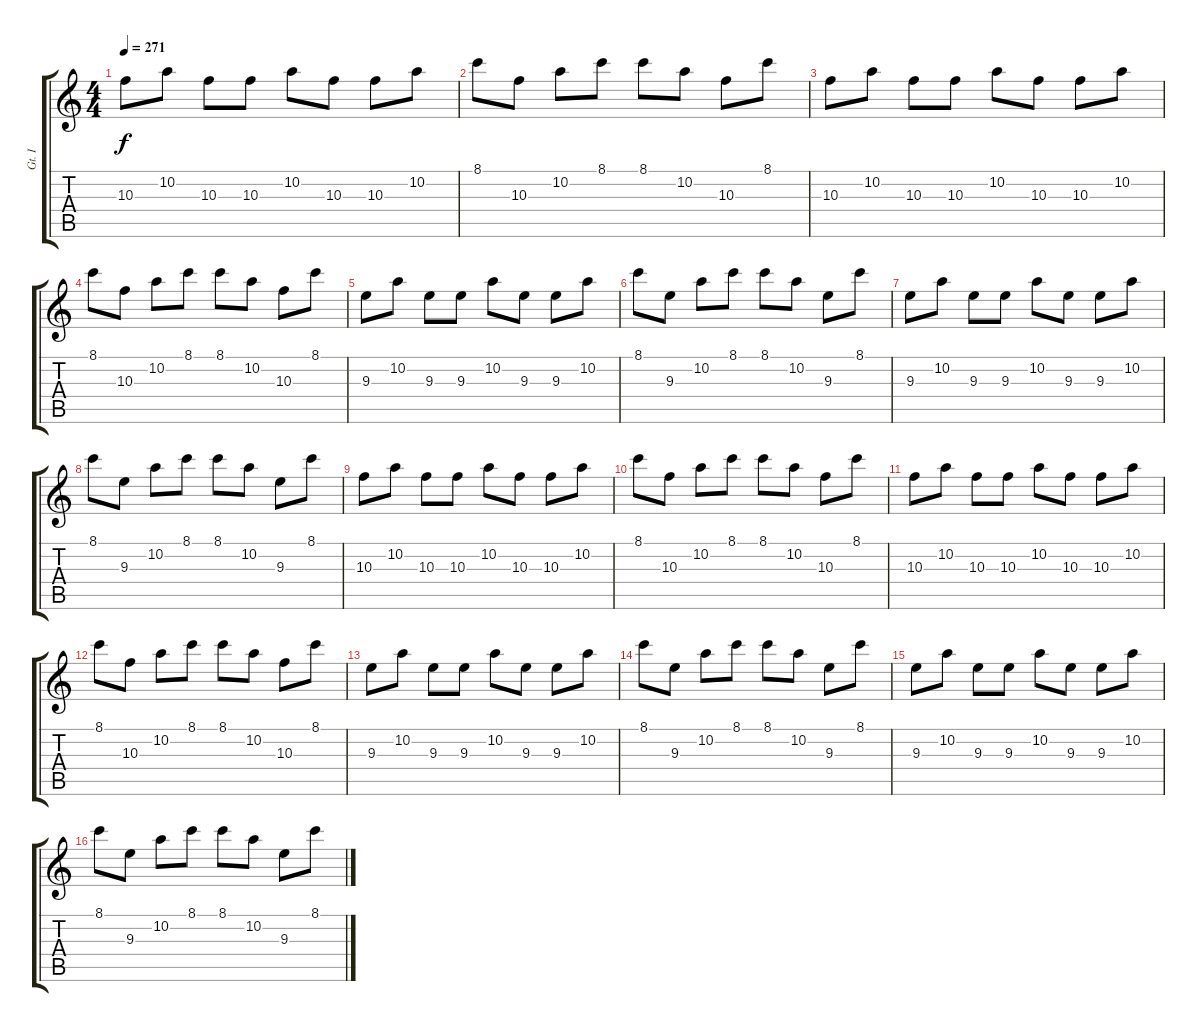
\track ("Gt. I" "Gt. I") {instrument distortionguitar}
\staff {score tabs}
\tuning (E4 B3 G3 D3 A2 E2) {hide}
\ts (4 4)
\tempo 271
\clef g2
\ks c
10.3.8{dy f} 10.2.8 10.3.8 10.3.8 10.2.8 10.3.8 10.3.8 10.2.8 |
8.1.8 10.3.8 10.2.8 8.1.8 8.1.8 10.2.8 10.3.8 8.1.8 |
10.3.8 10.2.8 10.3.8 10.3.8 10.2.8 10.3.8 10.3.8 10.2.8 |
8.1.8 10.3.8 10.2.8 8.1.8 8.1.8 10.2.8 10.3.8 8.1.8 |
9.3.8 10.2.8 9.3.8 9.3.8 10.2.8 9.3.8 9.3.8 10.2.8 |
8.1.8 9.3.8 10.2.8 8.1.8 8.1.8 10.2.8 9.3.8 8.1.8 |
9.3.8 10.2.8 9.3.8 9.3.8 10.2.8 9.3.8 9.3.8 10.2.8 |
8.1.8 9.3.8 10.2.8 8.1.8 8.1.8 10.2.8 9.3.8 8.1.8 |
10.3.8 10.2.8 10.3.8 10.3.8 10.2.8 10.3.8 10.3.8 10.2.8 |
8.1.8 10.3.8 10.2.8 8.1.8 8.1.8 10.2.8 10.3.8 8.1.8 |
10.3.8 10.2.8 10.3.8 10.3.8 10.2.8 10.3.8 10.3.8 10.2.8 |
8.1.8 10.3.8 10.2.8 8.1.8 8.1.8 10.2.8 10.3.8 8.1.8 |
9.3.8 10.2.8 9.3.8 9.3.8 10.2.8 9.3.8 9.3.8 10.2.8 |
8.1.8 9.3.8 10.2.8 8.1.8 8.1.8 10.2.8 9.3.8 8.1.8 |
9.3.8 10.2.8 9.3.8 9.3.8 10.2.8 9.3.8 9.3.8 10.2.8 |
8.1.8 9.3.8 10.2.8 8.1.8 8.1.8 10.2.8 9.3.8 8.1.8
